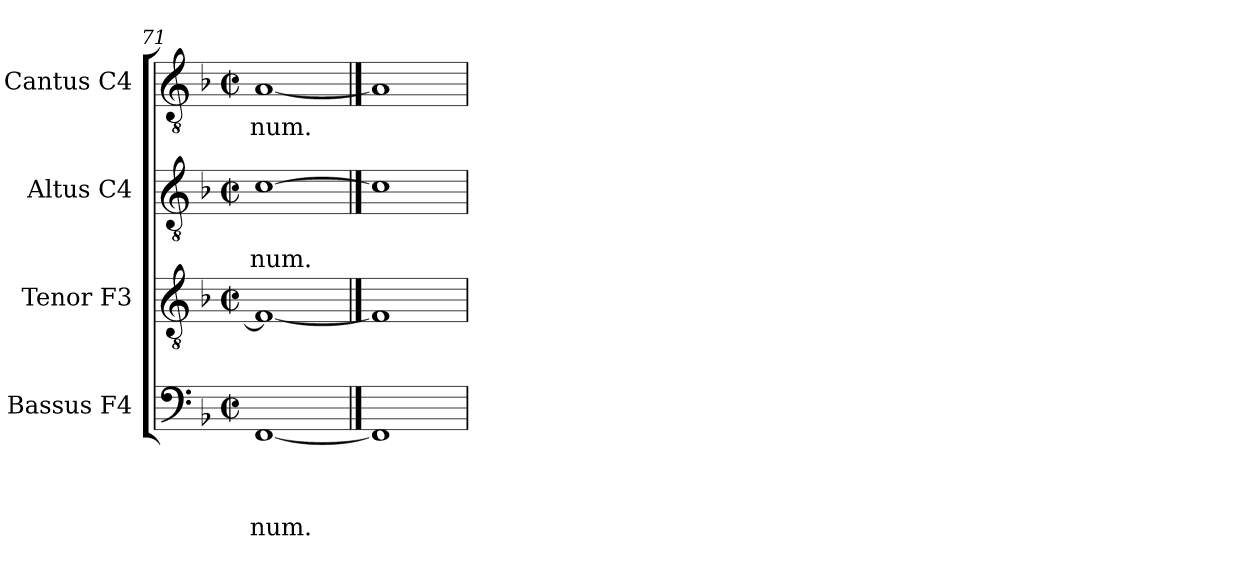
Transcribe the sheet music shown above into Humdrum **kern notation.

**kern	**text	**text	**text	**text	**kern	**text	**kern	**text	**text	**kern	**text
*part4	*part4	*part4	*part4	*part4	*part3	*part3	*part2	*part2	*part2	*part1	*part1
*staff4	*staff4	*staff4	*staff4	*staff4	*staff3	*staff3	*staff2	*staff2	*staff2	*staff1	*staff1
*I"Bassus F4	*	*	*	*	*I"Tenor F3	*	*I"Altus C4	*	*	*I"Cantus C4	*
*clefF4	*	*	*	*	*clefGv2	*	*clefGv2	*	*	*clefGv2	*
*k[b-]	*	*	*	*	*k[b-]	*	*k[b-]	*	*	*k[b-]	*
*F:	*	*	*	*	*F:	*	*F:	*	*	*F:	*
*M2/2	*	*	*	*	*M2/2	*	*M2/2	*	*	*M2/2	*
*met(c|)	*	*	*	*	*met(c|)	*	*met(c|)	*	*	*met(c|)	*
=71	=71	=71	=71	=71	=71	=71	=71	=71	=71	=71	=71
!	!	!	!	!LO:LY:b:rj	!	!	!	!	!LO:LY:b:rj	!	!LO:LY:b:rj
[1FF	.	.	.	-num.	1F_	.	[1c	.	-num.	[1A	-num.
==72	==72	==72	==72	==72	==72	==72	==72	==72	==72	==72	==72
1FF]	.	.	.	.	1F]	.	1c]	.	.	1A]	.
=	=	=	=	=	=	=	=	=	=	=	=
*-	*-	*-	*-	*-	*-	*-	*-	*-	*-	*-	*-
